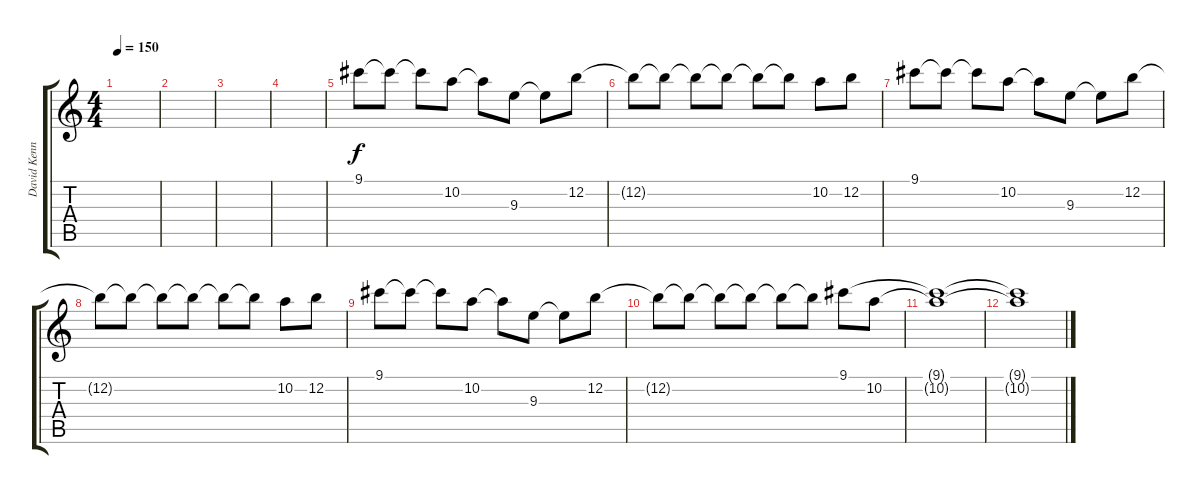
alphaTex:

\track ("David Kennedy Guitar 1" "David Kenn") {instrument electricguitarclean}
\staff {score tabs}
\tuning (E4 B3 G3 D3 A2 E2) {hide}
\ts (4 4)
\tempo 150
\clef g2
\ks c
|
|
|
|
9.1.8{dy f} 9.1{t}.8 9.1{t}.8 10.2.8 10.2{t}.8 9.3.8 9.3{t}.8 12.2.8 |
12.2{t}.8 12.2{t}.8 12.2{t}.8 12.2{t}.8 12.2{t}.8 12.2{t}.8 10.2.8 12.2.8 |
9.1.8 9.1{t}.8 9.1{t}.8 10.2.8 10.2{t}.8 9.3.8 9.3{t}.8 12.2.8 |
12.2{t}.8 12.2{t}.8 12.2{t}.8 12.2{t}.8 12.2{t}.8 12.2{t}.8 10.2.8 12.2.8 |
9.1.8 9.1{t}.8 9.1{t}.8 10.2.8 10.2{t}.8 9.3.8 9.3{t}.8 12.2.8 |
12.2{t}.8 12.2{t}.8 12.2{t}.8 12.2{t}.8 12.2{t}.8 12.2{t}.8 9.1.8 10.2.8 |
(9.1{t} 10.2{t}).1 |
(9.1{t} 10.2{t}).1
